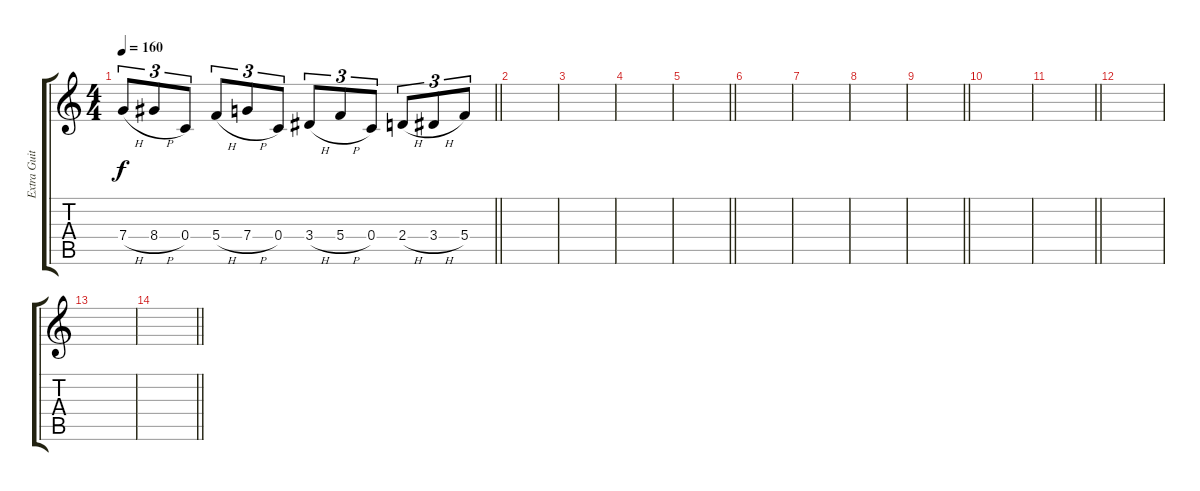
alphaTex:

\track ("Extra Guitar" "Extra Guit") {instrument distortionguitar}
\staff {score tabs}
\tuning (D4 A3 F3 C3 G2 C2) {hide}
\ts (4 4)
\tempo 160
\clef g2
\barLineRight lightlight
\ks c
7.4{h}.8{tu (3 2) dy f} 8.4{h}.8{tu (3 2)} 0.4.8{tu (3 2)} 5.4{h}.8{tu (3 2)} 7.4{h}.8{tu (3 2)} 0.4.8{tu (3 2)} 3.4{h}.8{tu (3 2)} 5.4{h}.8{tu (3 2)} 0.4.8{tu (3 2)} 2.4{h}.8{tu (3 2)} 3.4{h}.8{tu (3 2)} 5.4.8{tu (3 2)} |
|
|
|
\barLineRight lightlight
|
|
|
|
\barLineRight lightlight
|
|
\barLineRight lightlight
|
|
|
\barLineRight lightlight
